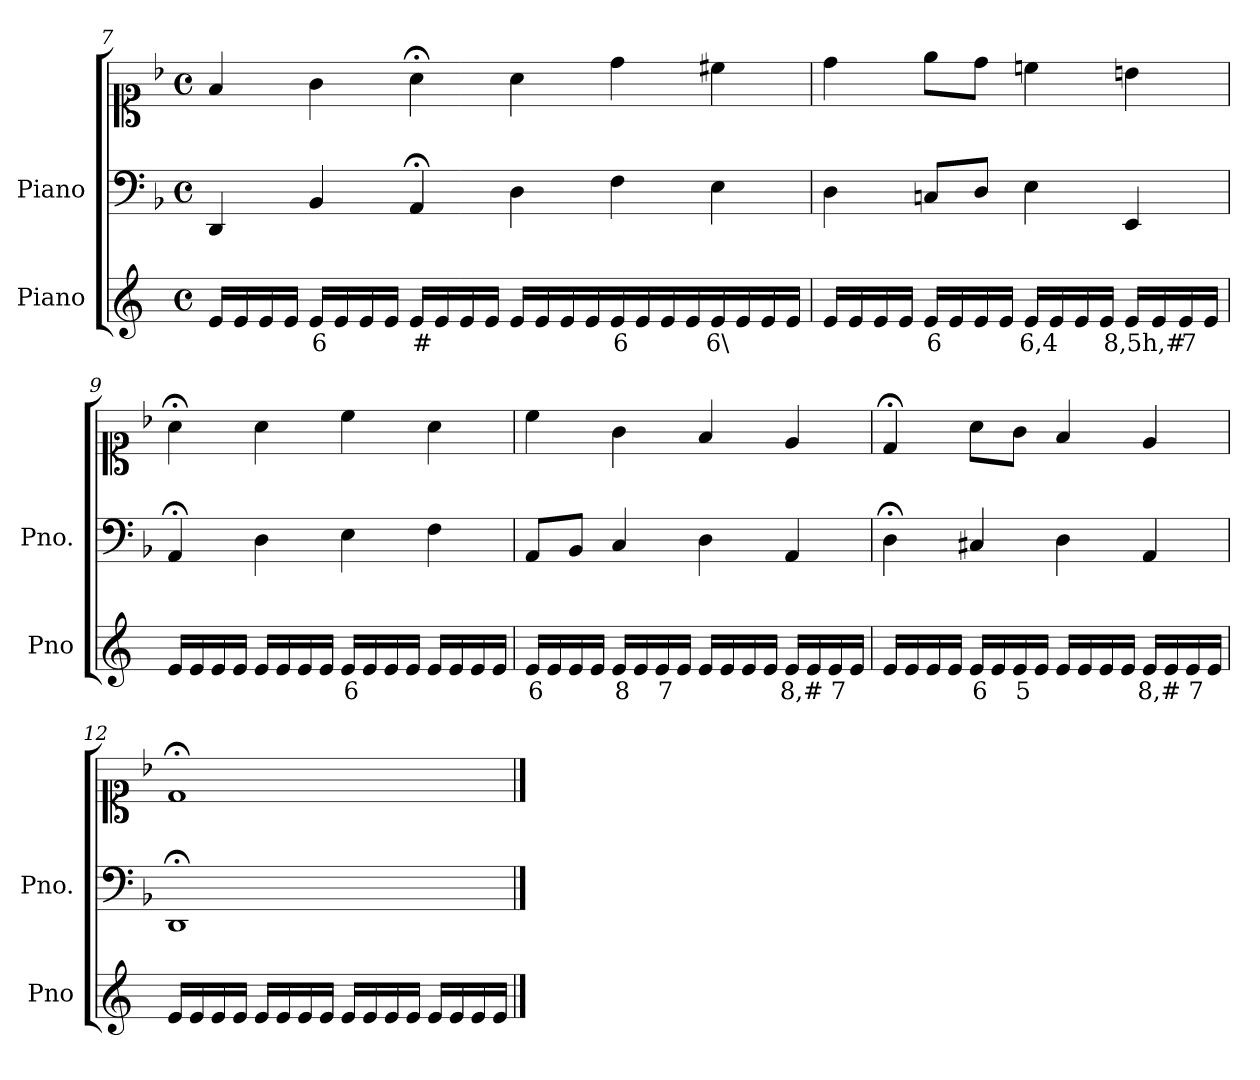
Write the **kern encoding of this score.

**kern	**text	**kern	**kern
*part2	*part2	*part1	*part1
*staff3	*staff3	*staff2	*staff1
*I"Piano	*	*I"Piano	*
*I'Pno	*	*I'Pno.	*
*clefG2	*	*clefF4	*clefC1
*k[]	*	*k[b-]	*k[b-]
*M4/4	*	*M4/4	*M4/4
*met(c)	*	*met(c)	*met(c)
=7	=7	=7	=7
16e/LL	.	4DD/	4f/
16e/	.	.	.
16e/	.	.	.
16e/JJ	.	.	.
!	!LO:LY:b	!	!
16e/LL	6	4BB-/	4g\
16e/	.	.	.
16e/	.	.	.
16e/JJ	.	.	.
!	!LO:LY:b	!	!
16e/LL	#	4AA;</	4a;<\
16e/	.	.	.
16e/	.	.	.
16e/JJ	.	.	.
16e/LL	.	4D\	4a\
16e/	.	.	.
16e/	.	.	.
16e/	.	.	.
!	!LO:LY:b	!	!
16e/	6	4F\	4dd\
16e/	.	.	.
16e/	.	.	.
16e/	.	.	.
!	!LO:LY:b	!	!
16e/	6\	4E\	4cc#X\
16e/	.	.	.
16e/	.	.	.
16e/JJ	.	.	.
=8	=8	=8	=8
16e/LL	.	4D\	4dd\
16e/	.	.	.
16e/	.	.	.
16e/JJ	.	.	.
!	!LO:LY:b	!	!
16e/LL	6	8Cn/L	8ee\L
16e/	.	.	.
16e/	.	8D/J	8dd\J
16e/JJ	.	.	.
!	!LO:LY:b	!	!
16e/LL	6,4	4E\	4ccn\
16e/	.	.	.
16e/	.	.	.
16e/JJ	.	.	.
!	!LO:LY:b	!	!
16e/LL	8,5h,#	4EE/	4bn\
16e/	.	.	.
!	!LO:LY:b	!	!
16e/	7	.	.
16e/JJ	.	.	.
=9	=9	=9	=9
16e/LL	.	4AA;</	4a;<\
16e/	.	.	.
16e/	.	.	.
16e/JJ	.	.	.
16e/LL	.	4D\	4a\
16e/	.	.	.
16e/	.	.	.
16e/JJ	.	.	.
!	!LO:LY:b	!	!
16e/LL	6	4E\	4cc\
16e/	.	.	.
16e/	.	.	.
16e/JJ	.	.	.
16e/LL	.	4F\	4a\
16e/	.	.	.
16e/	.	.	.
16e/JJ	.	.	.
=10	=10	=10	=10
!	!LO:LY:b	!	!
16e/LL	6	8AA/L	4cc\
16e/	.	.	.
16e/	.	8BB-/J	.
16e/JJ	.	.	.
!	!LO:LY:b	!	!
16e/LL	8	4C/	4g\
16e/	.	.	.
!	!LO:LY:b	!	!
16e/	7	.	.
16e/JJ	.	.	.
16e/LL	.	4D\	4f/
16e/	.	.	.
16e/	.	.	.
16e/JJ	.	.	.
!	!LO:LY:b	!	!
16e/LL	8,#	4AA/	4e/
16e/	.	.	.
!	!LO:LY:b	!	!
16e/	7	.	.
16e/JJ	.	.	.
=11	=11	=11	=11
16e/LL	.	4D;<\	4d;</
16e/	.	.	.
16e/	.	.	.
16e/JJ	.	.	.
!	!LO:LY:b	!	!
16e/LL	6	4C#X/	8a\L
16e/	.	.	.
!	!LO:LY:b	!	!
16e/	5	.	8g\J
16e/JJ	.	.	.
16e/LL	.	4D\	4f/
16e/	.	.	.
16e/	.	.	.
16e/JJ	.	.	.
!	!LO:LY:b	!	!
16e/LL	8,#	4AA/	4e/
16e/	.	.	.
!	!LO:LY:b	!	!
16e/	7	.	.
16e/JJ	.	.	.
=12	=12	=12	=12
16e/LL	.	1DD;<	1d;<
16e/	.	.	.
16e/	.	.	.
16e/JJ	.	.	.
16e/LL	.	.	.
16e/	.	.	.
16e/	.	.	.
16e/JJ	.	.	.
16e/LL	.	.	.
16e/	.	.	.
16e/	.	.	.
16e/JJ	.	.	.
16e/LL	.	.	.
16e/	.	.	.
16e/	.	.	.
16e/JJ	.	.	.
==	==	==	==
*-	*-	*-	*-
